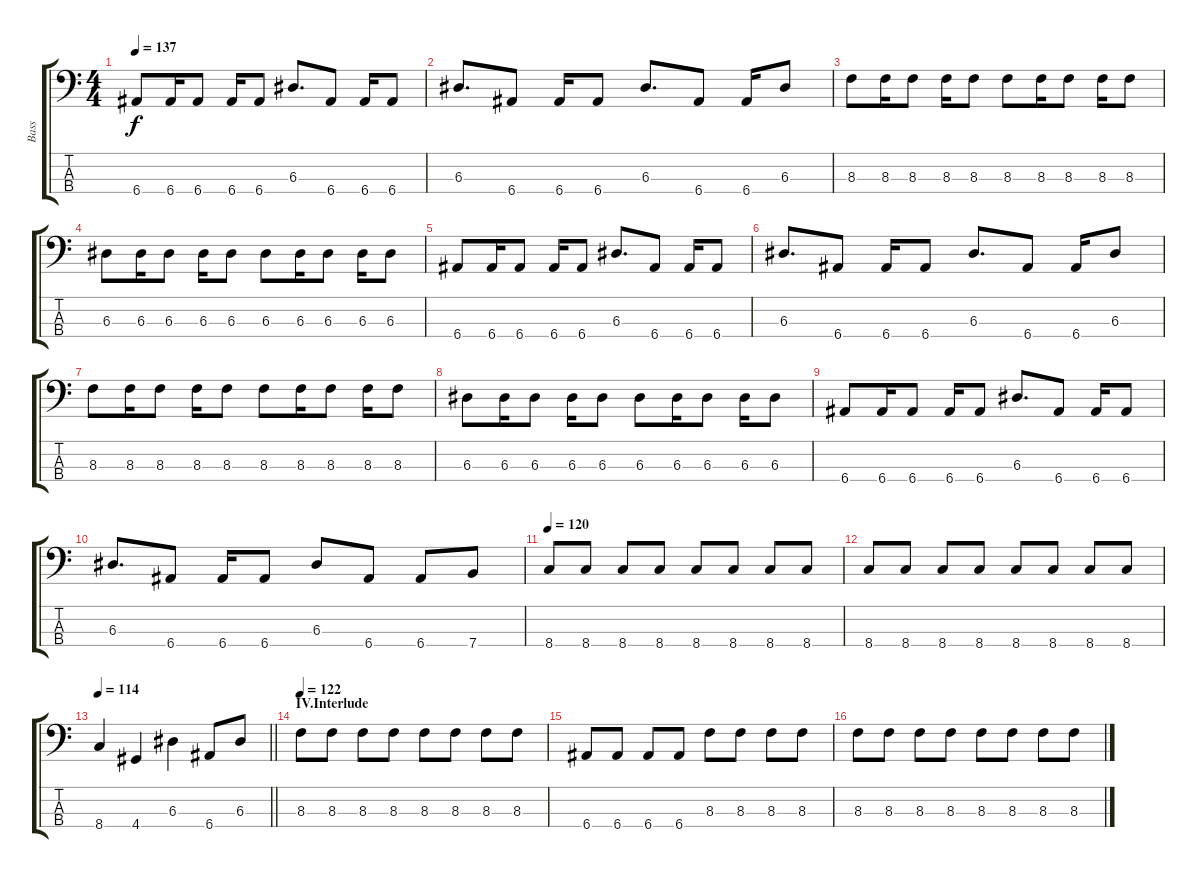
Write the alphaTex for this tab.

\track ("Bass" "Bass") {instrument electricbasspick}
\staff {score tabs}
\tuning (G2 D2 A1 E1) {hide}
\ts (4 4)
\tempo 137
\clef f4
\ks c
6.4.8{dy f} 6.4.16 6.4.8 6.4.16 6.4.8 6.3.8{d} 6.4.8 6.4.16 6.4.8 |
6.3.8{d} 6.4.8 6.4.16 6.4.8 6.3.8{d} 6.4.8 6.4.16 6.3.8 |
8.3.8 8.3.16 8.3.8 8.3.16 8.3.8 8.3.8 8.3.16 8.3.8 8.3.16 8.3.8 |
6.3.8 6.3.16 6.3.8 6.3.16 6.3.8 6.3.8 6.3.16 6.3.8 6.3.16 6.3.8 |
6.4.8 6.4.16 6.4.8 6.4.16 6.4.8 6.3.8{d} 6.4.8 6.4.16 6.4.8 |
6.3.8{d} 6.4.8 6.4.16 6.4.8 6.3.8{d} 6.4.8 6.4.16 6.3.8 |
8.3.8 8.3.16 8.3.8 8.3.16 8.3.8 8.3.8 8.3.16 8.3.8 8.3.16 8.3.8 |
6.3.8 6.3.16 6.3.8 6.3.16 6.3.8 6.3.8 6.3.16 6.3.8 6.3.16 6.3.8 |
6.4.8 6.4.16 6.4.8 6.4.16 6.4.8 6.3.8{d} 6.4.8 6.4.16 6.4.8 |
6.3.8{d} 6.4.8 6.4.16 6.4.8 6.3.8 6.4.8 6.4.8 7.4.8 |
\tempo 120
8.4.8 8.4.8 8.4.8 8.4.8 8.4.8 8.4.8 8.4.8 8.4.8 |
8.4.8 8.4.8 8.4.8 8.4.8 8.4.8 8.4.8 8.4.8 8.4.8 |
\tempo 114
\barLineRight lightlight
8.4.4 4.4.4 6.3.4 6.4.8 6.3.8 |
\section ("" "IV.Interlude")
\tempo 122
8.3.8 8.3.8 8.3.8 8.3.8 8.3.8 8.3.8 8.3.8 8.3.8 |
6.4.8 6.4.8 6.4.8 6.4.8 8.3.8 8.3.8 8.3.8 8.3.8 |
8.3.8 8.3.8 8.3.8 8.3.8 8.3.8 8.3.8 8.3.8 8.3.8
